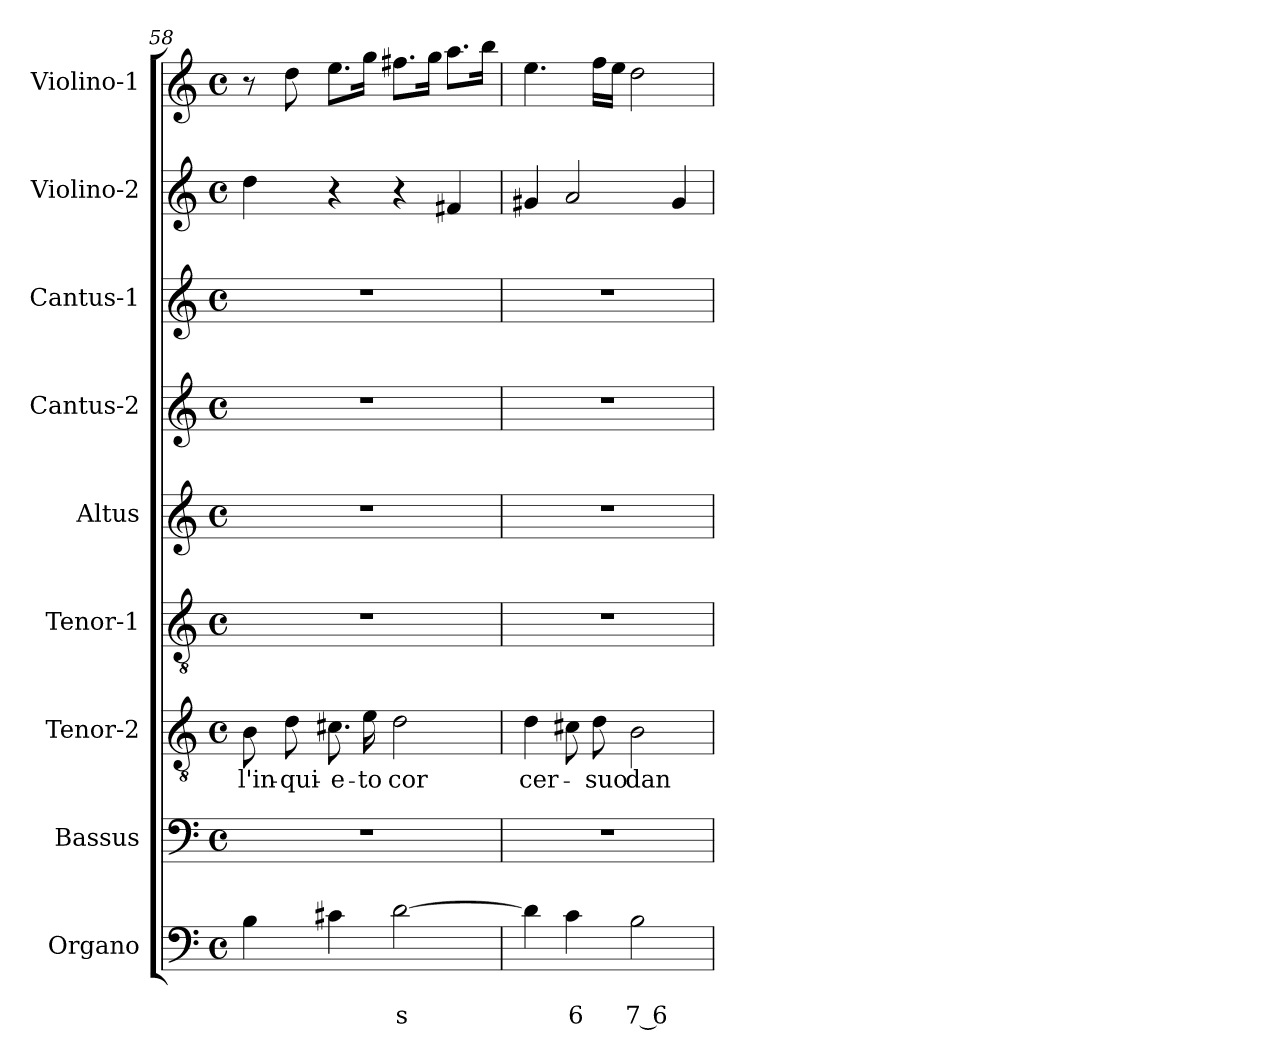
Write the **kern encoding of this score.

**kern	**text	**text	**kern	**kern	**text	**kern	**kern	**kern	**kern	**kern	**kern
*part9	*part9	*part9	*part8	*part7	*part7	*part6	*part5	*part4	*part3	*part2	*part1
*staff9	*staff9	*staff9	*staff8	*staff7	*staff7	*staff6	*staff5	*staff4	*staff3	*staff2	*staff1
*I"Organo	*	*	*I"Bassus	*I"Tenor-2	*	*I"Tenor-1	*I"Altus	*I"Cantus-2	*I"Cantus-1	*I"Violino-2	*I"Violino-1
*I'Og	*	*	*I'B	*I'T2	*	*I'T1	*I'A	*I'C2	*I'C1	*I'V2	*I'V1
*clefF4	*	*	*clefF4	*clefGv2	*	*clefGv2	*clefG2	*clefG2	*clefG2	*clefG2	*clefG2
*k[]	*	*	*k[]	*k[]	*	*k[]	*k[]	*k[]	*k[]	*k[]	*k[]
*C:	*	*	*C:	*C:	*	*C:	*C:	*C:	*C:	*C:	*C:
*M4/4	*	*	*M4/4	*M4/4	*	*M4/4	*M4/4	*M4/4	*M4/4	*M4/4	*M4/4
*met(c)	*	*	*met(c)	*met(c)	*	*met(c)	*met(c)	*met(c)	*met(c)	*met(c)	*met(c)
=58	=58	=58	=58	=58	=58	=58	=58	=58	=58	=58	=58
!	!	!	!	!	!LO:LY:b	!	!	!	!	!	!
4B\	.	.	1r	8B\	l'in-	1r	1r	1r	1r	4dd\	8r
!	!	!	!	!	!LO:LY:b	!	!	!	!	!	!
.	.	.	.	8d\	-qui-	.	.	.	.	.	8dd\
!	!	!	!	!	!LO:LY:b	!	!	!	!	!	!
4c#X\	.	.	.	8.c#X\	-e-	.	.	.	.	4r	8.ee\L
!	!	!	!	!	!LO:LY:b	!	!	!	!	!	!
.	.	.	.	16e\	-to	.	.	.	.	.	16gg\Jk
!	!	!LO:LY:b	!	!	!	!	!	!	!	!	!
!	!	!	!	!	!LO:LY:b	!	!	!	!	!	!
[2d\	.	s	.	2d\	cor	.	.	.	.	4r	8.ff#X\L
.	.	.	.	.	.	.	.	.	.	.	16gg\Jk
.	.	.	.	.	.	.	.	.	.	4f#X/	8.aa\L
.	.	.	.	.	.	.	.	.	.	.	16bb\Jk
=59	=59	=59	=59	=59	=59	=59	=59	=59	=59	=59	=59
!	!	!	!	!	!LO:LY:b	!	!	!	!	!	!
4d\]	.	.	1r	4d\	cer-	1r	1r	1r	1r	4g#X/	4.ee\
!	!	!LO:LY:b	!	!	!	!	!	!	!	!	!
4c\	.	6	.	8c#X\	.	.	.	.	.	2a/	.
!	!	!	!	!	!LO:LY:b	!	!	!	!	!	!
.	.	.	.	8d\	-suo	.	.	.	.	.	16ff\LL
.	.	.	.	.	.	.	.	.	.	.	16ee\JJ
!	!	!LO:LY:b	!	!	!	!	!	!	!	!	!
!	!	!	!	!	!LO:LY:b	!	!	!	!	!	!
2B\	.	7 6	.	2B\	dan-	.	.	.	.	.	2dd\
.	.	.	.	.	.	.	.	.	.	4g#/	.
=	=	=	=	=	=	=	=	=	=	=	=
*-	*-	*-	*-	*-	*-	*-	*-	*-	*-	*-	*-
